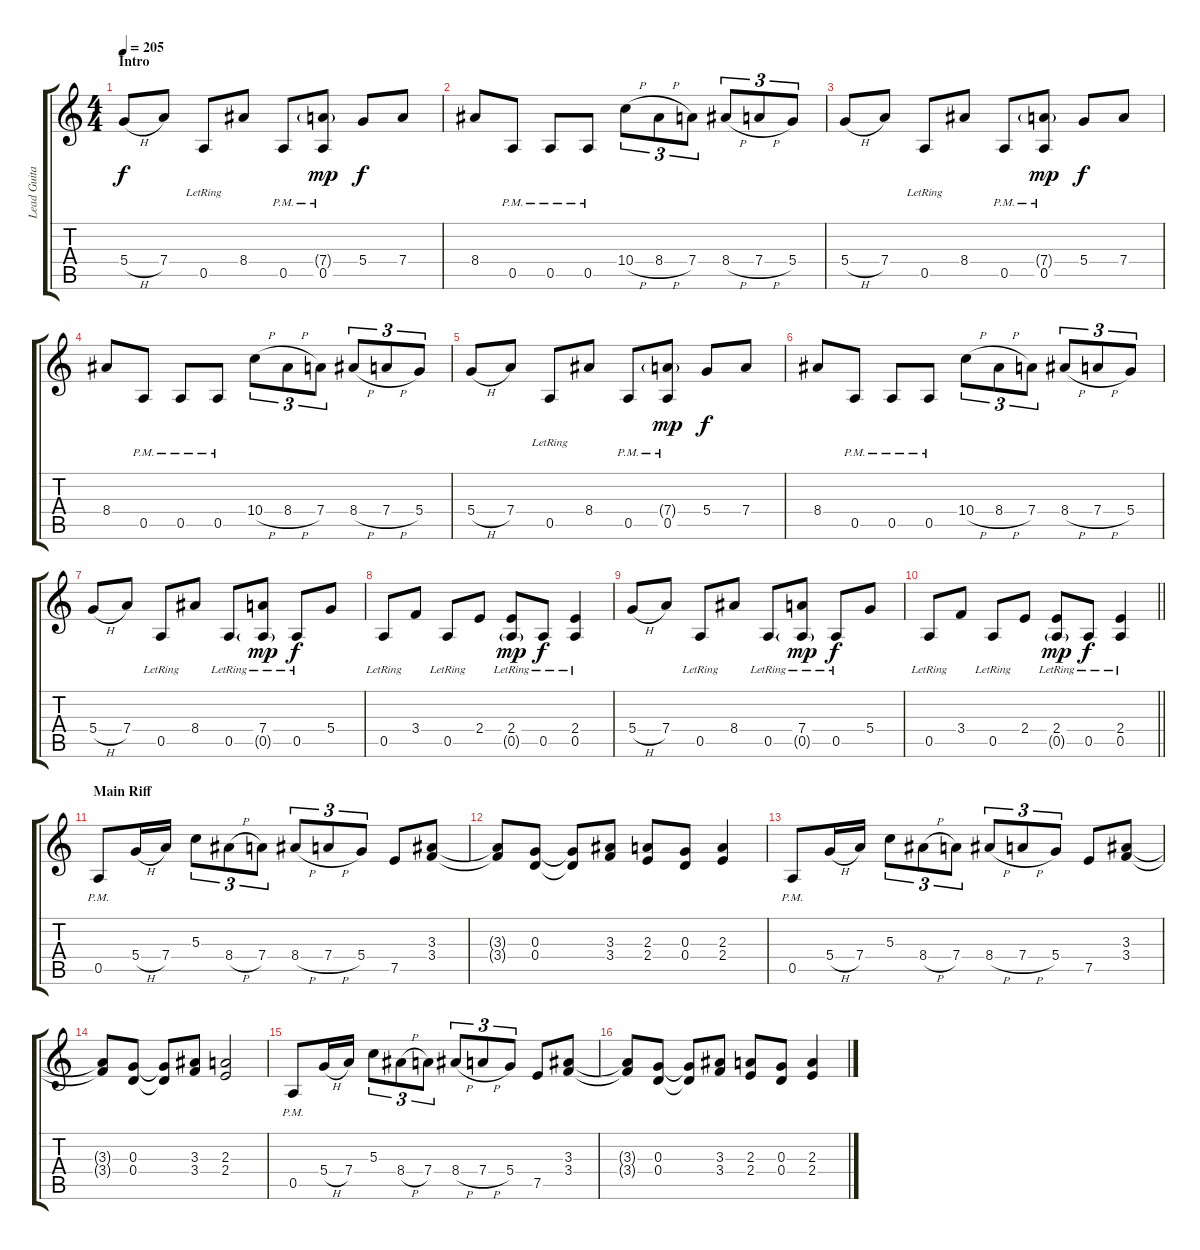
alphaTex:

\track ("Lead Guitar (Dave Mustaine)" "Lead Guita") {instrument distortionguitar}
\staff {score tabs}
\tuning (E4 B3 G3 D3 A2 E2) {hide}
\ts (4 4)
\section ("" "Intro")
\tempo 205
\clef g2
\ks c
5.4{h}.8{dy f instrument distortionguitar} 7.4.8 0.5{lr}.8 8.4.8 0.5{pm}.8 (7.4{g} 0.5{pm}).8{dy mp} 5.4.8{dy f} 7.4.8 |
8.4.8 0.5{pm}.8 0.5{pm}.8 0.5{pm}.8 10.4{h}.8{tu (3 2)} 8.4{h}.8{tu (3 2)} 7.4.8{tu (3 2)} 8.4{h}.8{tu (3 2)} 7.4{h}.8{tu (3 2)} 5.4.8{tu (3 2)} |
5.4{h}.8 7.4.8 0.5{lr}.8 8.4.8 0.5{pm}.8 (7.4{g} 0.5{pm}).8{dy mp} 5.4.8{dy f} 7.4.8 |
8.4.8 0.5{pm}.8 0.5{pm}.8 0.5{pm}.8 10.4{h}.8{tu (3 2)} 8.4{h}.8{tu (3 2)} 7.4.8{tu (3 2)} 8.4{h}.8{tu (3 2)} 7.4{h}.8{tu (3 2)} 5.4.8{tu (3 2)} |
5.4{h}.8 7.4.8 0.5{lr}.8 8.4.8 0.5{pm}.8 (7.4{g} 0.5{pm}).8{dy mp} 5.4.8{dy f} 7.4.8 |
8.4.8 0.5{pm}.8 0.5{pm}.8 0.5{pm}.8 10.4{h}.8{tu (3 2)} 8.4{h}.8{tu (3 2)} 7.4.8{tu (3 2)} 8.4{h}.8{tu (3 2)} 7.4{h}.8{tu (3 2)} 5.4.8{tu (3 2)} |
5.4{h}.8 7.4.8 0.5{lr}.8 8.4.8 0.5{lr}.8 (7.4 0.5{g lr}).8{dy mp} 0.5{lr}.8{dy f} 5.4.8 |
0.5{lr}.8 3.4.8 0.5{lr}.8 2.4.8 (2.4 0.5{g lr}).8{dy mp} 0.5{lr}.8{dy f} (2.4 0.5{lr}).4 |
5.4{h}.8 7.4.8 0.5{lr}.8 8.4.8 0.5{lr}.8 (7.4 0.5{g lr}).8{dy mp} 0.5{lr}.8{dy f} 5.4.8 |
\barLineRight lightlight
0.5{lr}.8 3.4.8 0.5{lr}.8 2.4.8 (2.4 0.5{g lr}).8{dy mp} 0.5{lr}.8{dy f} (2.4 0.5{lr}).4 |
\section ("" "Main Riff")
0.5{pm}.8 5.4{h}.16 7.4.16 5.3.8{tu (3 2)} 8.4{h}.8{tu (3 2)} 7.4.8{tu (3 2)} 8.4{h}.8{tu (3 2)} 7.4{h}.8{tu (3 2)} 5.4.8{tu (3 2)} 7.5.8 (3.3 3.4).8 |
(3.3{t} 3.4{t}).8 (0.3 0.4).8 (0.3{t} 0.4{t}).8 (3.3 3.4).8 (2.3 2.4).8 (0.3 0.4).8 (2.3 2.4).4 |
0.5{pm}.8 5.4{h}.16 7.4.16 5.3.8{tu (3 2)} 8.4{h}.8{tu (3 2)} 7.4.8{tu (3 2)} 8.4{h}.8{tu (3 2)} 7.4{h}.8{tu (3 2)} 5.4.8{tu (3 2)} 7.5.8 (3.3 3.4).8 |
(3.3{t} 3.4{t}).8 (0.3 0.4).8 (0.3{t} 0.4{t}).8 (3.3 3.4).8 (2.3 2.4).2 |
0.5{pm}.8 5.4{h}.16 7.4.16 5.3.8{tu (3 2)} 8.4{h}.8{tu (3 2)} 7.4.8{tu (3 2)} 8.4{h}.8{tu (3 2)} 7.4{h}.8{tu (3 2)} 5.4.8{tu (3 2)} 7.5.8 (3.3 3.4).8 |
(3.3{t} 3.4{t}).8 (0.3 0.4).8 (0.3{t} 0.4{t}).8 (3.3 3.4).8 (2.3 2.4).8 (0.3 0.4).8 (2.3 2.4).4
